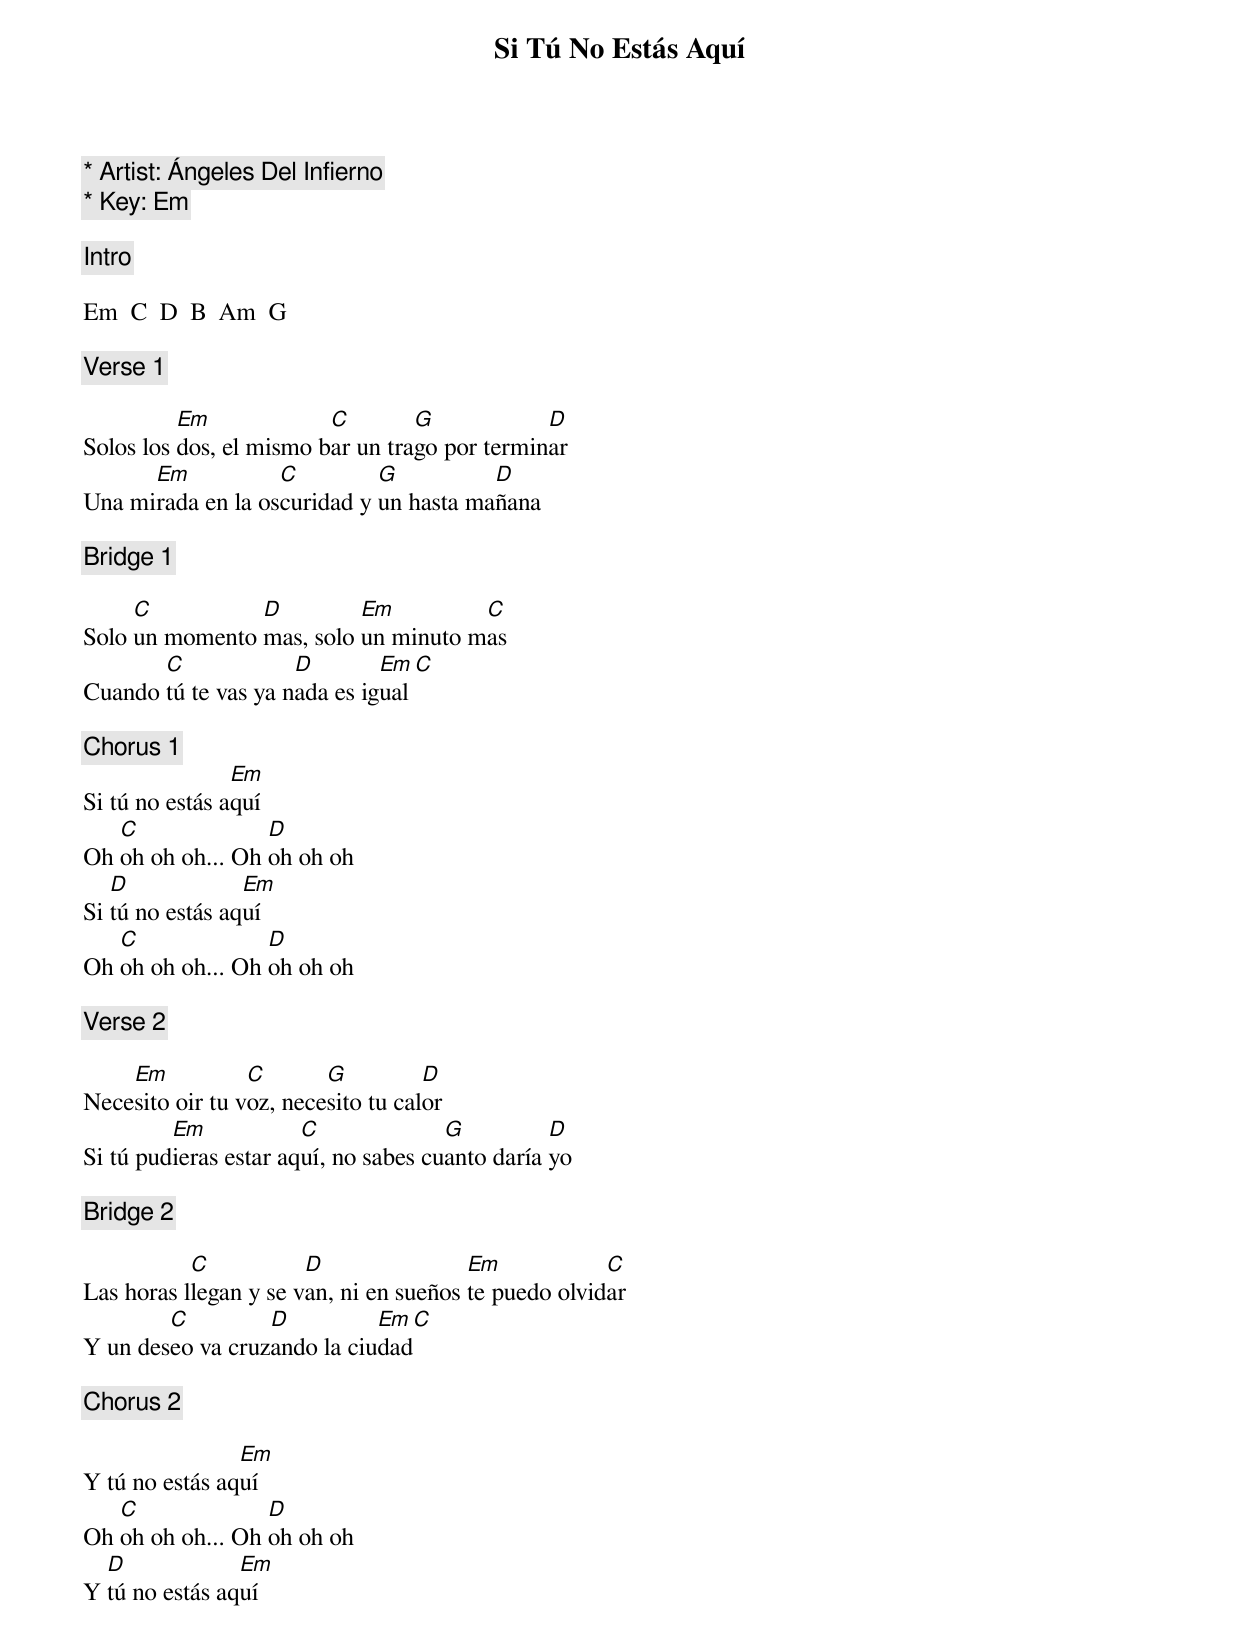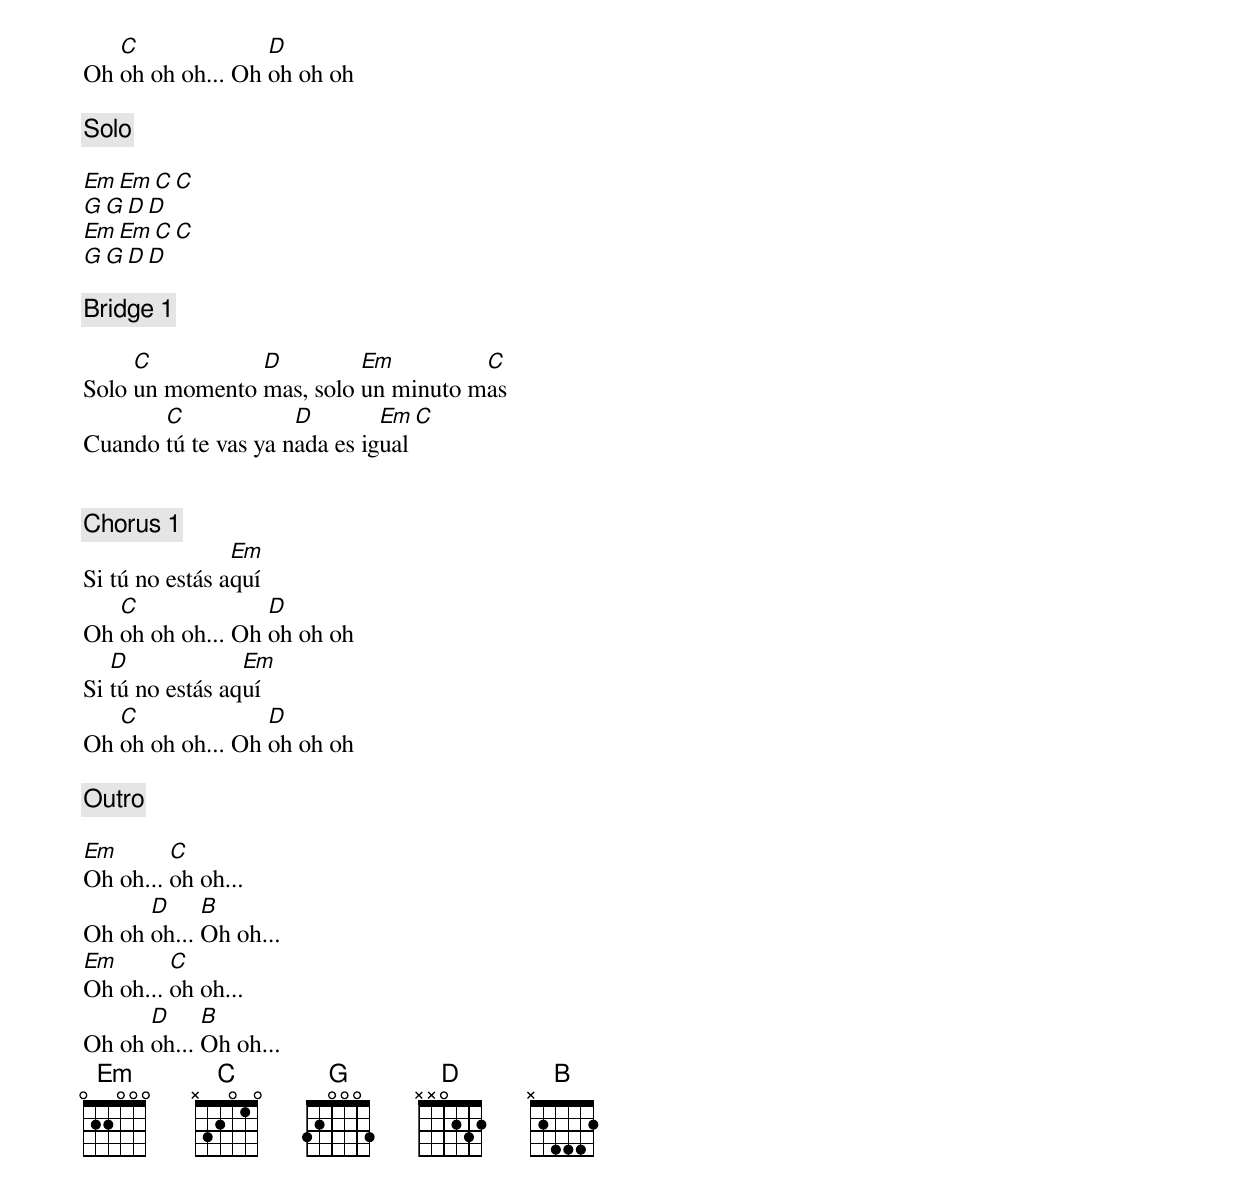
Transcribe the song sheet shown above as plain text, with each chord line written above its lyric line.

Si Tú No Estás Aquí

* Artist: Ángeles Del Infierno
* Album: 666
* Key: Em

[Intro]

Em  C  D  B  Am  G

[Verse 1]

          Em             C        G            D
Solos los dos, el mismo bar un trago por terminar
      Em           C         G          D
Una mirada en la oscuridad y un hasta mañana

[Bridge 1]

     C          D         Em         C
Solo un momento mas, solo un minuto mas
       C             D        Em   C
Cuando tú te vas ya nada es igual

[Chorus 1]
                Em
Si tú no estás aquí
   C              D
Oh oh oh oh... Oh oh oh oh
   D             Em
Si tú no estás aquí
   C              D
Oh oh oh oh... Oh oh oh oh

[Verse 2]

    Em           C       G          D
Necesito oir tu voz, necesito tu calor
         Em            C              G          D
Si tú pudieras estar aquí, no sabes cuanto daría yo

[Bridge 2]

           C           D                Em            C
Las horas llegan y se van, ni en sueños te puedo olvidar
        C         D          Em   C
Y un deseo va cruzando la ciudad

[Chorus 2]

                Em
Y tú no estás aquí
   C              D
Oh oh oh oh... Oh oh oh oh
  D             Em
Y tú no estás aquí
   C              D
Oh oh oh oh... Oh oh oh oh

[Solo]

Em   Em   C    C
G    G    D    D
Em   Em   C    C
G    G    D    D

[Bridge 1]

     C          D         Em         C
Solo un momento mas, solo un minuto mas
       C             D        Em   C
Cuando tú te vas ya nada es igual


[Chorus 1]
                Em
Si tú no estás aquí
   C              D
Oh oh oh oh... Oh oh oh oh
   D             Em
Si tú no estás aquí
   C              D
Oh oh oh oh... Oh oh oh oh

[Outro]

Em       C
Oh oh... oh oh...
      D     B
Oh oh oh... Oh oh...
Em       C
Oh oh... oh oh...
      D     B
Oh oh oh... Oh oh...
